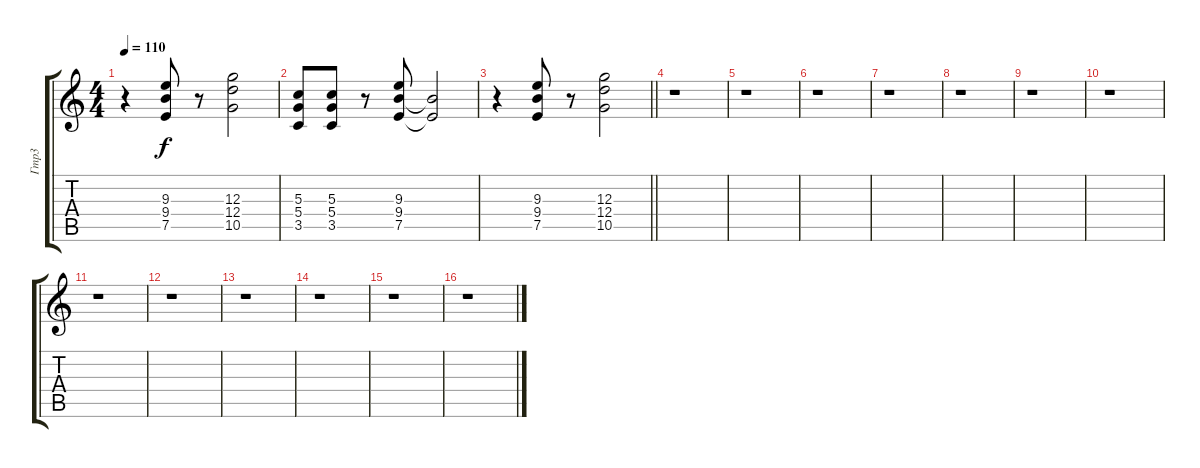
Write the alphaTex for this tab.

\track ("Гтр3" "Гтр3") {instrument distortionguitar}
\staff {score tabs}
\tuning (E4 B3 G3 D3 A2 E2) {hide}
\ts (4 4)
\tempo 110
\clef g2
\ks c
r.4{dy f} (9.3 9.4 7.5).8 r.8 (12.3 12.4 10.5).2 |
(5.3 5.4 3.5).8 (5.3 5.4 3.5).8 r.8 (9.3 9.4 7.5).8 (9.4{t} 7.5{t}).2 |
\barLineRight lightlight
r.4 (9.3 9.4 7.5).8 r.8 (12.3 12.4 10.5).2 |
r.1 |
r.1 |
r.1 |
r.1 |
r.1 |
r.1 |
r.1 |
r.1 |
r.1 |
r.1 |
r.1 |
r.1 |
r.1
